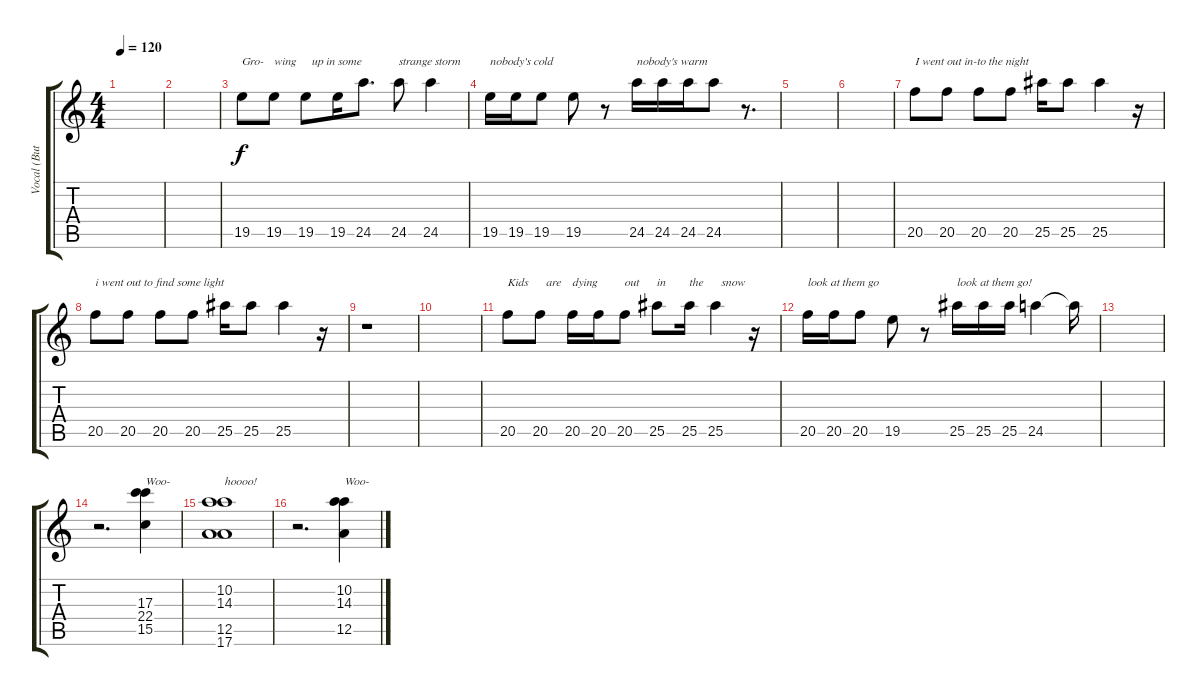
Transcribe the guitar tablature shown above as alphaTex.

\track ("Vocal (Butler)" "Vocal (But") {instrument distortionguitar}
\staff {score tabs}
\tuning (E4 B3 G3 D3 A2 E2) {hide}
\ts (4 4)
\tempo 120
\clef g2
\ks c
|
|
19.5.8{txt "Gro-"} 19.5.8{txt "wing"} 19.5.8{txt "  up in some"} 19.5.16 24.5.8{d} 24.5.8{txt "strange storm"} 24.5.4 |
19.5.16{txt "nobody's cold"} 19.5.16 19.5.8 19.5.8 r.8 24.5.16{txt "nobody's warm"} 24.5.16 24.5.16 24.5.8 r.8{d} |
|
|
20.5.8{txt "I went out in-to the night"} 20.5.8 20.5.8 20.5.8 25.5.16 25.5.8 25.5.4 r.16 |
20.5.8{txt "i went out to find some light"} 20.5.8 20.5.8 20.5.8 25.5.16 25.5.8 25.5.4 r.16 |
r.1 |
|
20.5.8{txt "Kids"} 20.5.8{txt "  are"} 20.5.16{txt "dying"} 20.5.16 20.5.8{txt "out"} 25.5.8{txt "in"} 25.5.16{txt "the"} 25.5.4{txt "  snow"} r.16 |
20.5.16{txt "look at them go"} 20.5.16 20.5.8 19.5.8 r.8 25.5.16{txt "look at them go!"} 25.5.16 25.5.16 24.5.4 24.5{t}.16 |
|
r.2{d} (17.3 22.4 15.5).4{txt "Woo-"} |
(10.2 14.3 12.5 17.6).1{txt "hoooo!"} |
r.2{d} (10.2 14.3 12.5).4{txt "Woo-"}
